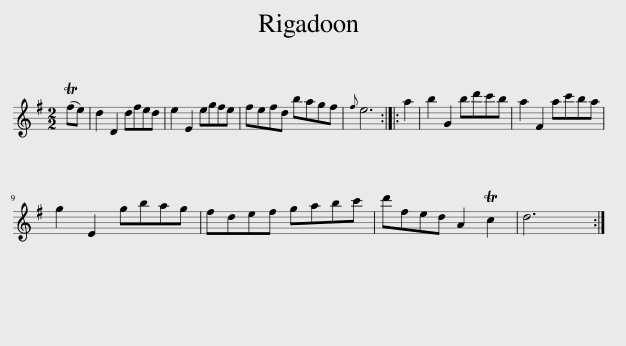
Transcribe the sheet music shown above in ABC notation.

X:1
L:1/8
M:2/2
I:linebreak $
K:G
V:1 treble
V:1
 (Tfe) | d2 D2 dfed | e2 E2 egfe | fefd bagf |{f} e6 :: %5
 a2 | b2 G2 bd'c'b | a2 F2 ac'ba |$ g2 E2 gbag | fdef gabc' | %10
 d'fed A2 Tc2 | d6 :| %12
